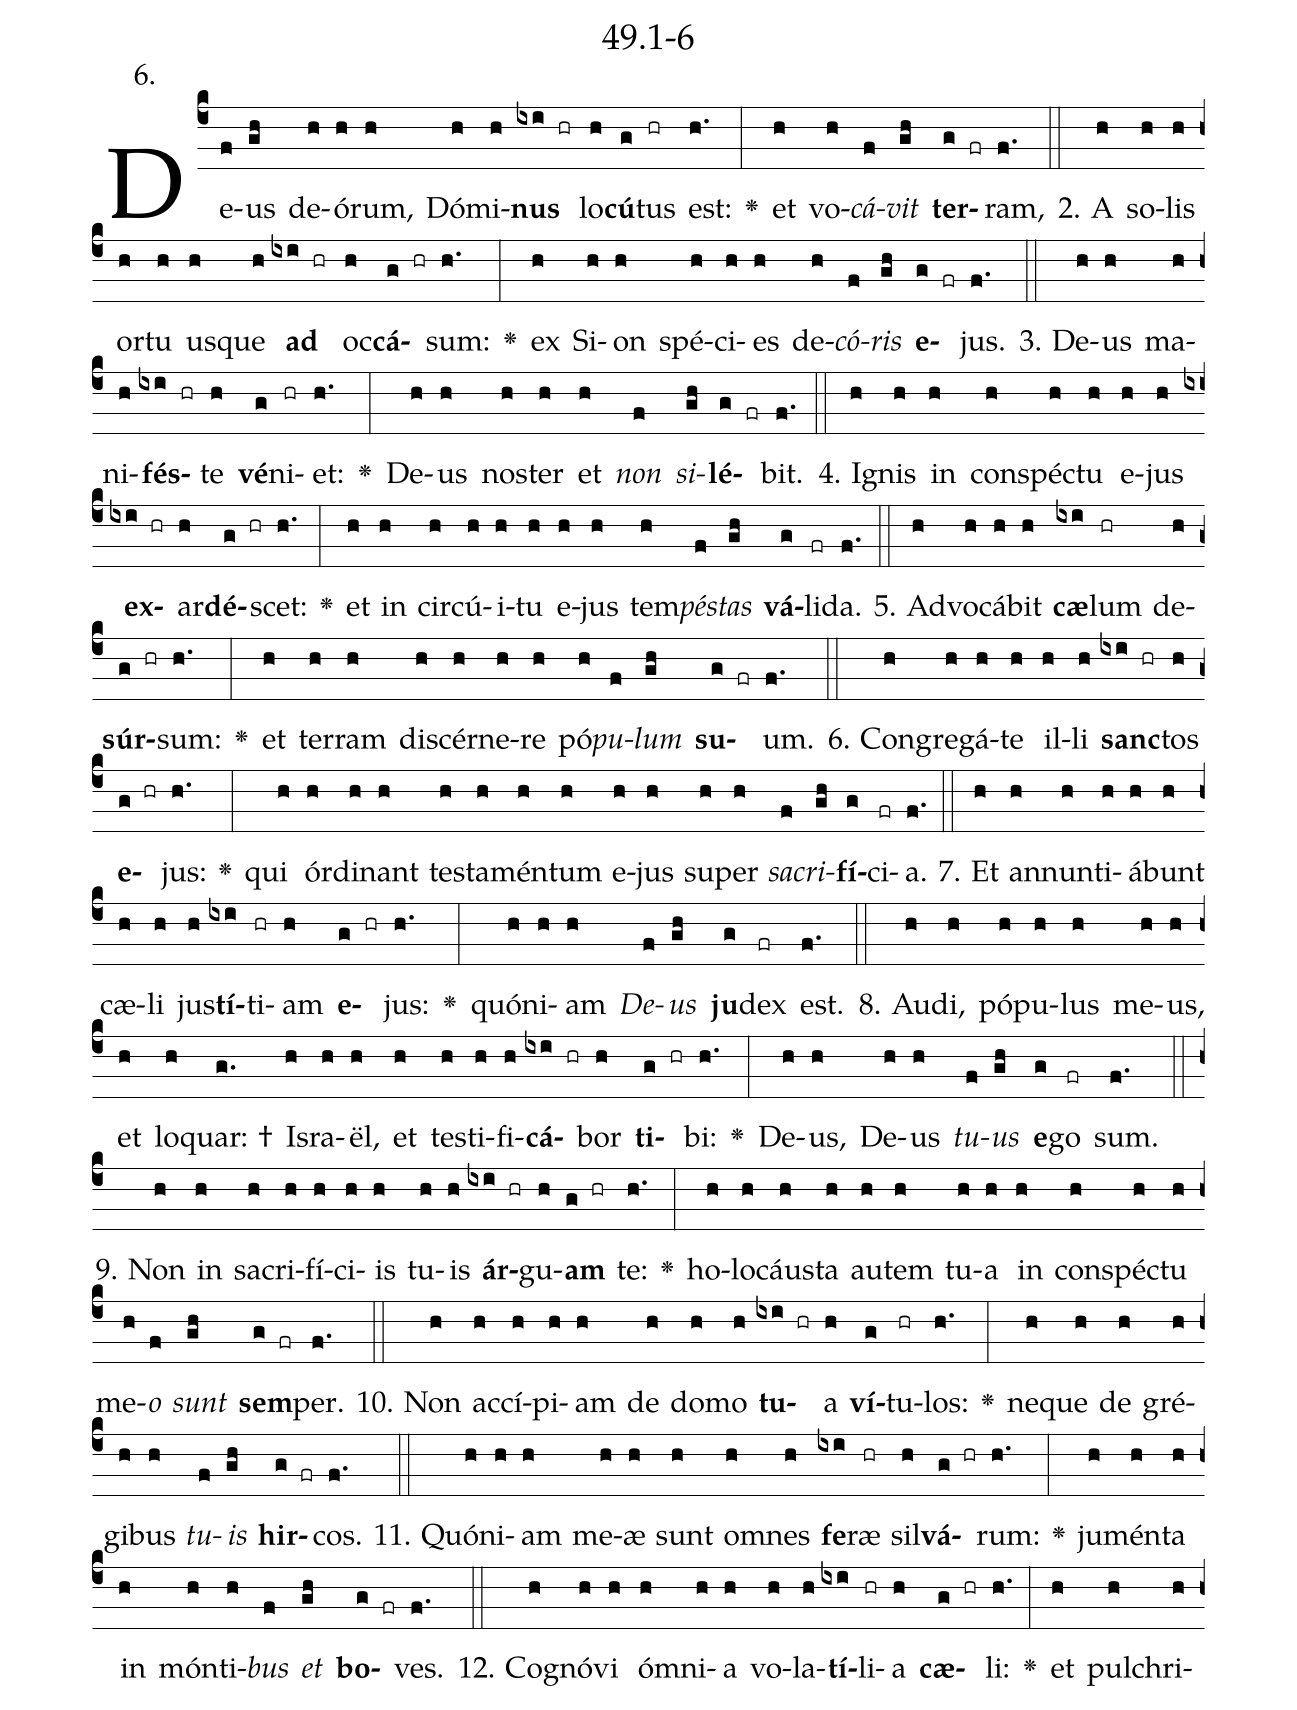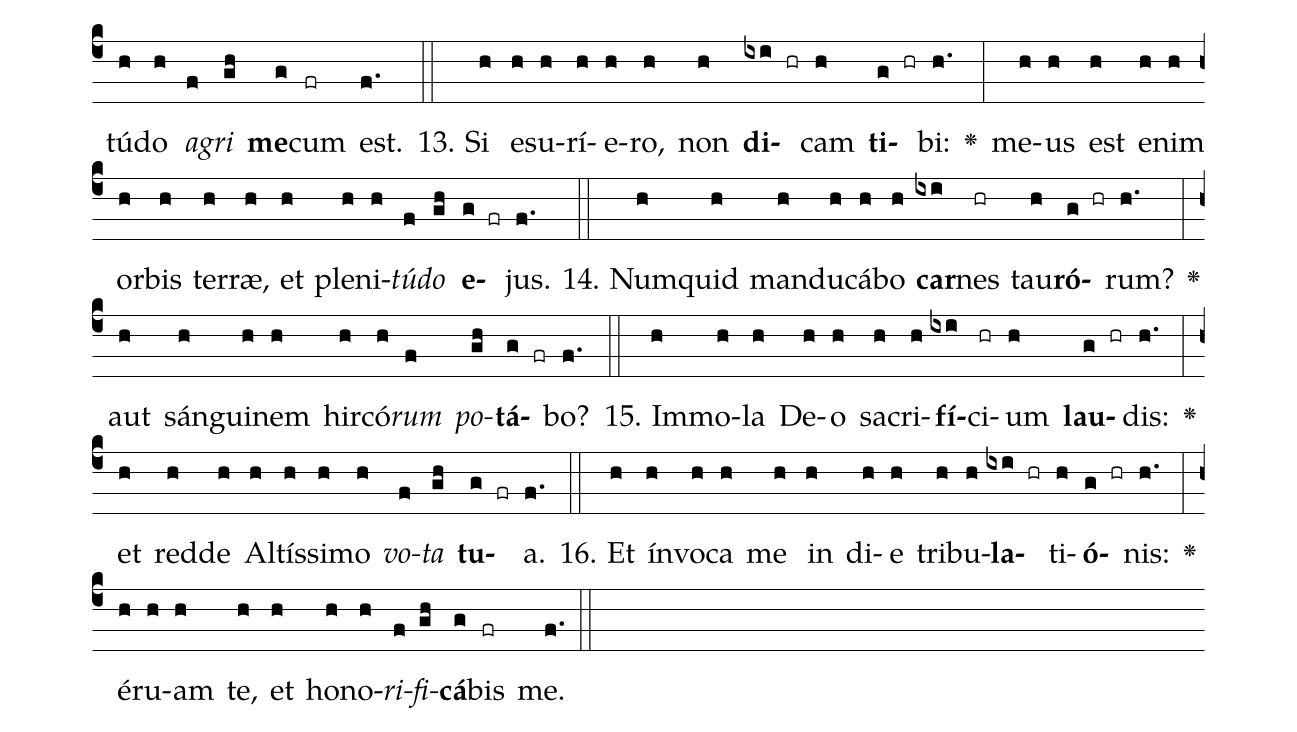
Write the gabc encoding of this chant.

name: 49.1-6;
annotation: 6.;
%%
(c4)De(f)us(gh) de(h)ó(h)rum,(h) Dó(h)mi(h)<b>nus</b>(ixi hr) lo(h)<b>cú</b>(g)tus(hr) est:(h.) <v>\greheightstar</v>(:) et(h) vo(h)<i>cá</i>(f)<i>vit</i>(gh) <b>ter</b>(g fr)ram,(f.) (::)
2. A(h) so(h)lis(h) or(h)tu(h) us(h)que(h) <b>ad</b>(ixi hr) oc(h)<b>cá</b>(g hr)sum:(h.) <v>\greheightstar</v>(:) ex(h) Si(h)on(h) spé(h)ci(h)es(h) de(h)<i>có</i>(f)<i>ris</i>(gh) <b>e</b>(g fr)jus.(f.) (::)
3. De(h)us(h) ma(h)ni(h)<b>fés</b>(ixi hr)te(h) <b>vé</b>(g)ni(hr)et:(h.) <v>\greheightstar</v>(:) De(h)us(h) nos(h)ter(h) et(h) <i>non</i>(f) <i>si</i>(gh)<b>lé</b>(g fr)bit.(f.) (::)
4. I(h)gnis(h) in(h) con(h)spéc(h)tu(h) e(h)jus(h) <b>ex</b>(ixi hr)ar(h)<b>dé</b>(g hr)scet:(h.) <v>\greheightstar</v>(:) et(h) in(h) cir(h)cú(h)i(h)tu(h) e(h)jus(h) tem(h)<i>pés</i>(f)<i>tas</i>(gh) <b>vá</b>(g)li(fr)da.(f.) (::)
5. Ad(h)vo(h)cá(h)bit(h) <b>cæ</b>(ixi)lum(hr) de(h)<b>súr</b>(g hr)sum:(h.) <v>\greheightstar</v>(:) et(h) ter(h)ram(h) di(h)scér(h)ne(h)re(h) pó(h)<i>pu</i>(f)<i>lum</i>(gh) <b>su</b>(g fr)um.(f.) (::)
6. Con(h)gre(h)gá(h)te(h) il(h)li(h) <b>sanc</b>(ixi hr)tos(h) <b>e</b>(g hr)jus:(h.) <v>\greheightstar</v>(:) qui(h) ór(h)di(h)nant(h) tes(h)ta(h)mén(h)tum(h) e(h)jus(h) su(h)per(h) <i>sa</i>(f)<i>cri</i>(gh)<b>fí</b>(g)ci(fr)a.(f.) (::)
7. Et(h) an(h)nun(h)ti(h)á(h)bunt(h) cæ(h)li(h) jus(h)<b>tí</b>(ixi)ti(hr)am(h) <b>e</b>(g hr)jus:(h.) <v>\greheightstar</v>(:) quón(h)i(h)am(h) <i>De</i>(f)<i>us</i>(gh) <b>ju</b>(g)dex(fr) est.(f.) (::)
8. Au(h)di,(h) pó(h)pu(h)lus(h) me(h)us,(h) et(h) lo(h)quar: †(g.) Is(h)ra(h)ël,(h) et(h) tes(h)ti(h)fi(h)<b>cá</b>(ixi hr)bor(h) <b>ti</b>(g hr)bi:(h.) <v>\greheightstar</v>(:) De(h)us,(h) De(h)us(h) <i>tu</i>(f)<i>us</i>(gh) <b>e</b>(g)go(fr) sum.(f.) (::)
9. Non(h) in(h) sa(h)cri(h)fí(h)ci(h)is(h) tu(h)is(h) <b>ár</b>(ixi hr)gu(h)<b>am</b>(g hr) te:(h.) <v>\greheightstar</v>(:) ho(h)lo(h)cáus(h)ta(h) au(h)tem(h) tu(h)a(h) in(h) con(h)spéc(h)tu(h) me(h)<i>o</i>(f) <i>sunt</i>(gh) <b>sem</b>(g fr)per.(f.) (::)
10. Non(h) ac(h)cí(h)pi(h)am(h) de(h) do(h)mo(h) <b>tu</b>(ixi hr)a(h) <b>ví</b>(g)tu(hr)los:(h.) <v>\greheightstar</v>(:) ne(h)que(h) de(h) gré(h)gi(h)bus(h) <i>tu</i>(f)<i>is</i>(gh) <b>hir</b>(g fr)cos.(f.) (::)
11. Quón(h)i(h)am(h) me(h)æ(h) sunt(h) om(h)nes(h) <b>fe</b>(ixi)ræ(hr) sil(h)<b>vá</b>(g hr)rum:(h.) <v>\greheightstar</v>(:) ju(h)mén(h)ta(h) in(h) món(h)ti(h)<i>bus</i>(f) <i>et</i>(gh) <b>bo</b>(g fr)ves.(f.) (::)
12. Co(h)gnó(h)vi(h) óm(h)ni(h)a(h) vo(h)la(h)<b>tí</b>(ixi)li(hr)a(h) <b>cæ</b>(g hr)li:(h.) <v>\greheightstar</v>(:) et(h) pul(h)chri(h)tú(h)do(h) <i>a</i>(f)<i>gri</i>(gh) <b>me</b>(g)cum(fr) est.(f.) (::)
13. Si(h) e(h)su(h)rí(h)e(h)ro,(h) non(h) <b>di</b>(ixi hr)cam(h) <b>ti</b>(g hr)bi:(h.) <v>\greheightstar</v>(:) me(h)us(h) est(h) e(h)nim(h) or(h)bis(h) ter(h)ræ,(h) et(h) ple(h)ni(h)<i>tú</i>(f)<i>do</i>(gh) <b>e</b>(g fr)jus.(f.) (::)
14. Num(h)quid(h) man(h)du(h)cá(h)bo(h) <b>car</b>(ixi)nes(hr) tau(h)<b>ró</b>(g hr)rum?(h.) <v>\greheightstar</v>(:) aut(h) sán(h)gui(h)nem(h) hir(h)có(h)<i>rum</i>(f) <i>po</i>(gh)<b>tá</b>(g fr)bo?(f.) (::)
15. Im(h)mo(h)la(h) De(h)o(h) sa(h)cri(h)<b>fí</b>(ixi)ci(hr)um(h) <b>lau</b>(g hr)dis:(h.) <v>\greheightstar</v>(:) et(h) red(h)de(h) Al(h)tís(h)si(h)mo(h) <i>vo</i>(f)<i>ta</i>(gh) <b>tu</b>(g fr)a.(f.) (::)
16. Et(h) ín(h)vo(h)ca(h) me(h) in(h) di(h)e(h) tri(h)bu(h)<b>la</b>(ixi hr)ti(h)<b>ó</b>(g hr)nis:(h.) <v>\greheightstar</v>(:) é(h)ru(h)am(h) te,(h) et(h) ho(h)no(h)<i>ri</i>(f)<i>fi</i>(gh)<b>cá</b>(g)bis(fr) me.(f.) (::)
